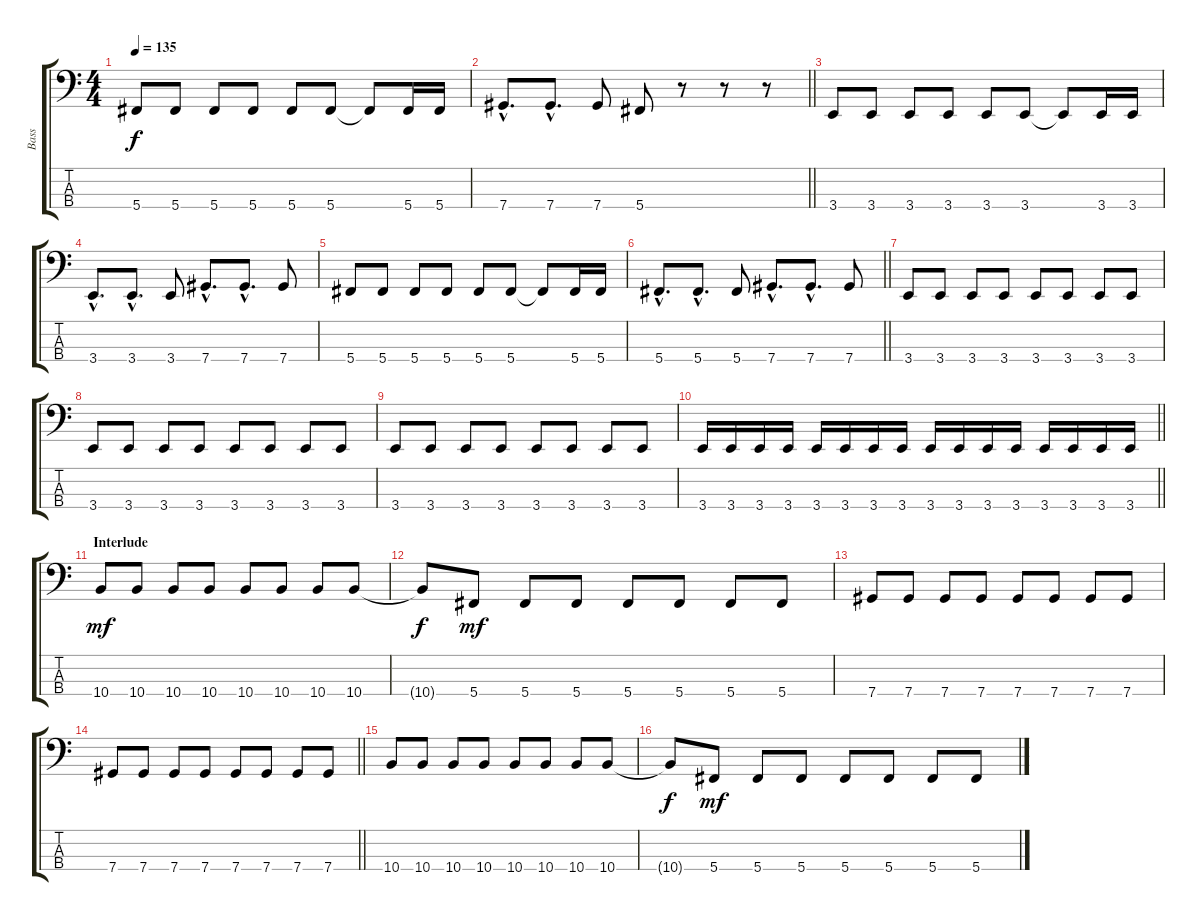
\track ("Bass" "Bass") {instrument electricbassfinger}
\staff {score tabs}
\tuning (Gb2 Db2 Ab1 Db1) {hide}
\ts (4 4)
\tempo 135
\clef f4
\ks c
5.4.8{dy f} 5.4.8 5.4.8 5.4.8 5.4.8 5.4.8 5.4{t}.8 5.4.16 5.4.16 |
\barLineRight lightlight
7.4{hac}.8{d} 7.4{hac}.8{d} 7.4.8 5.4.8 r.8 r.8 r.8 |
3.4.8 3.4.8 3.4.8 3.4.8 3.4.8 3.4.8 3.4{t}.8 3.4.16 3.4.16 |
3.4{hac}.8{d} 3.4{hac}.8{d} 3.4.8 7.4{hac}.8{d} 7.4{hac}.8{d} 7.4.8 |
5.4.8 5.4.8 5.4.8 5.4.8 5.4.8 5.4.8 5.4{t}.8 5.4.16 5.4.16 |
\barLineRight lightlight
5.4{hac}.8{d} 5.4{hac}.8{d} 5.4.8 7.4{hac}.8{d} 7.4{hac}.8{d} 7.4.8 |
3.4.8 3.4.8 3.4.8 3.4.8 3.4.8 3.4.8 3.4.8 3.4.8 |
3.4.8 3.4.8 3.4.8 3.4.8 3.4.8 3.4.8 3.4.8 3.4.8 |
3.4.8 3.4.8 3.4.8 3.4.8 3.4.8 3.4.8 3.4.8 3.4.8 |
\barLineRight lightlight
3.4.16 3.4.16 3.4.16 3.4.16 3.4.16 3.4.16 3.4.16 3.4.16 3.4.16 3.4.16 3.4.16 3.4.16 3.4.16 3.4.16 3.4.16 3.4.16 |
\section ("" "Interlude")
10.4.8{dy mf} 10.4.8 10.4.8 10.4.8 10.4.8 10.4.8 10.4.8 10.4.8 |
10.4{t}.8{dy f} 5.4.8{dy mf} 5.4.8 5.4.8 5.4.8 5.4.8 5.4.8 5.4.8 |
7.4.8 7.4.8 7.4.8 7.4.8 7.4.8 7.4.8 7.4.8 7.4.8 |
\barLineRight lightlight
7.4.8 7.4.8 7.4.8 7.4.8 7.4.8 7.4.8 7.4.8 7.4.8 |
10.4.8 10.4.8 10.4.8 10.4.8 10.4.8 10.4.8 10.4.8 10.4.8 |
10.4{t}.8{dy f} 5.4.8{dy mf} 5.4.8 5.4.8 5.4.8 5.4.8 5.4.8 5.4.8
